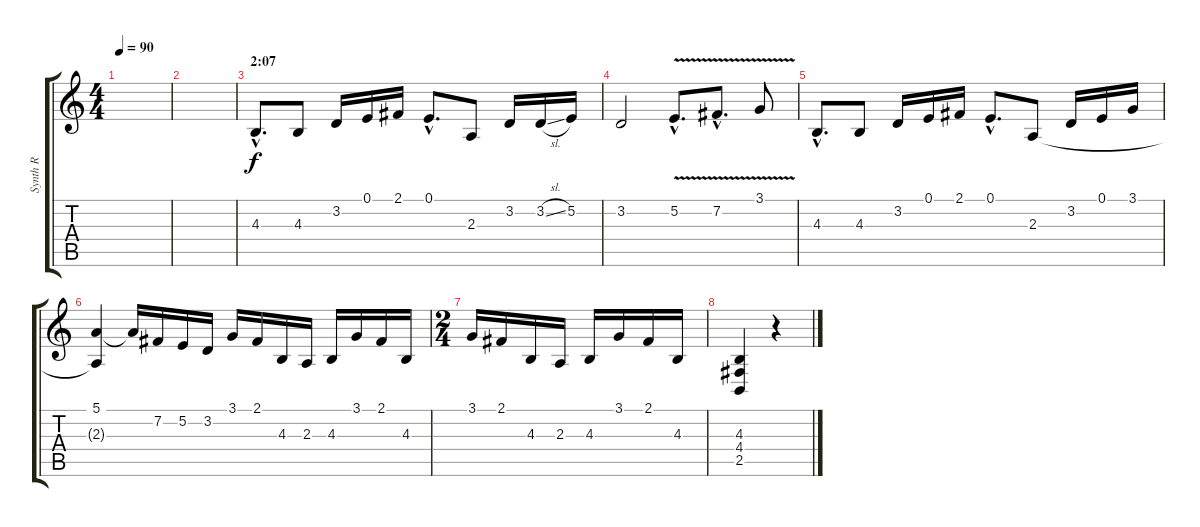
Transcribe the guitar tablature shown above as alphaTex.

\track ("Synth R" "Synth R") {instrument lead2sawtooth}
\staff {score tabs}
\tuning (E4 B3 G3 D3 A2 E2) {hide}
\ts (4 4)
\tempo 90
\clef g2
\ks c
|
|
\section ("" "2:07")
4.3{hac}.8{d} 4.3.8 3.2.16 0.1.16 2.1.16 0.1{hac}.8{d} 2.3.8 3.2.16 3.2{sl}.16 5.2.16 |
3.2.2 5.2{v hac}.8{d} 7.2{v hac}.8{d} 3.1{v}.8 |
4.3{hac}.8{d} 4.3.8 3.2.16 0.1.16 2.1.16 0.1{hac}.8{d} 2.3.8 3.2.16 0.1.16 3.1.16 |
(5.1 2.3{t}).4 5.1{t}.16 7.2.16 5.2.16 3.2.16 3.1.16 2.1.16 4.3.16 2.3.16 4.3.16 3.1.16 2.1.16 4.3.16 |
\ts (2 4)
3.1.16 2.1.16 4.3.16 2.3.16 4.3.16 3.1.16 2.1.16 4.3.16 |
(4.3 4.4 2.5).4 r.4
